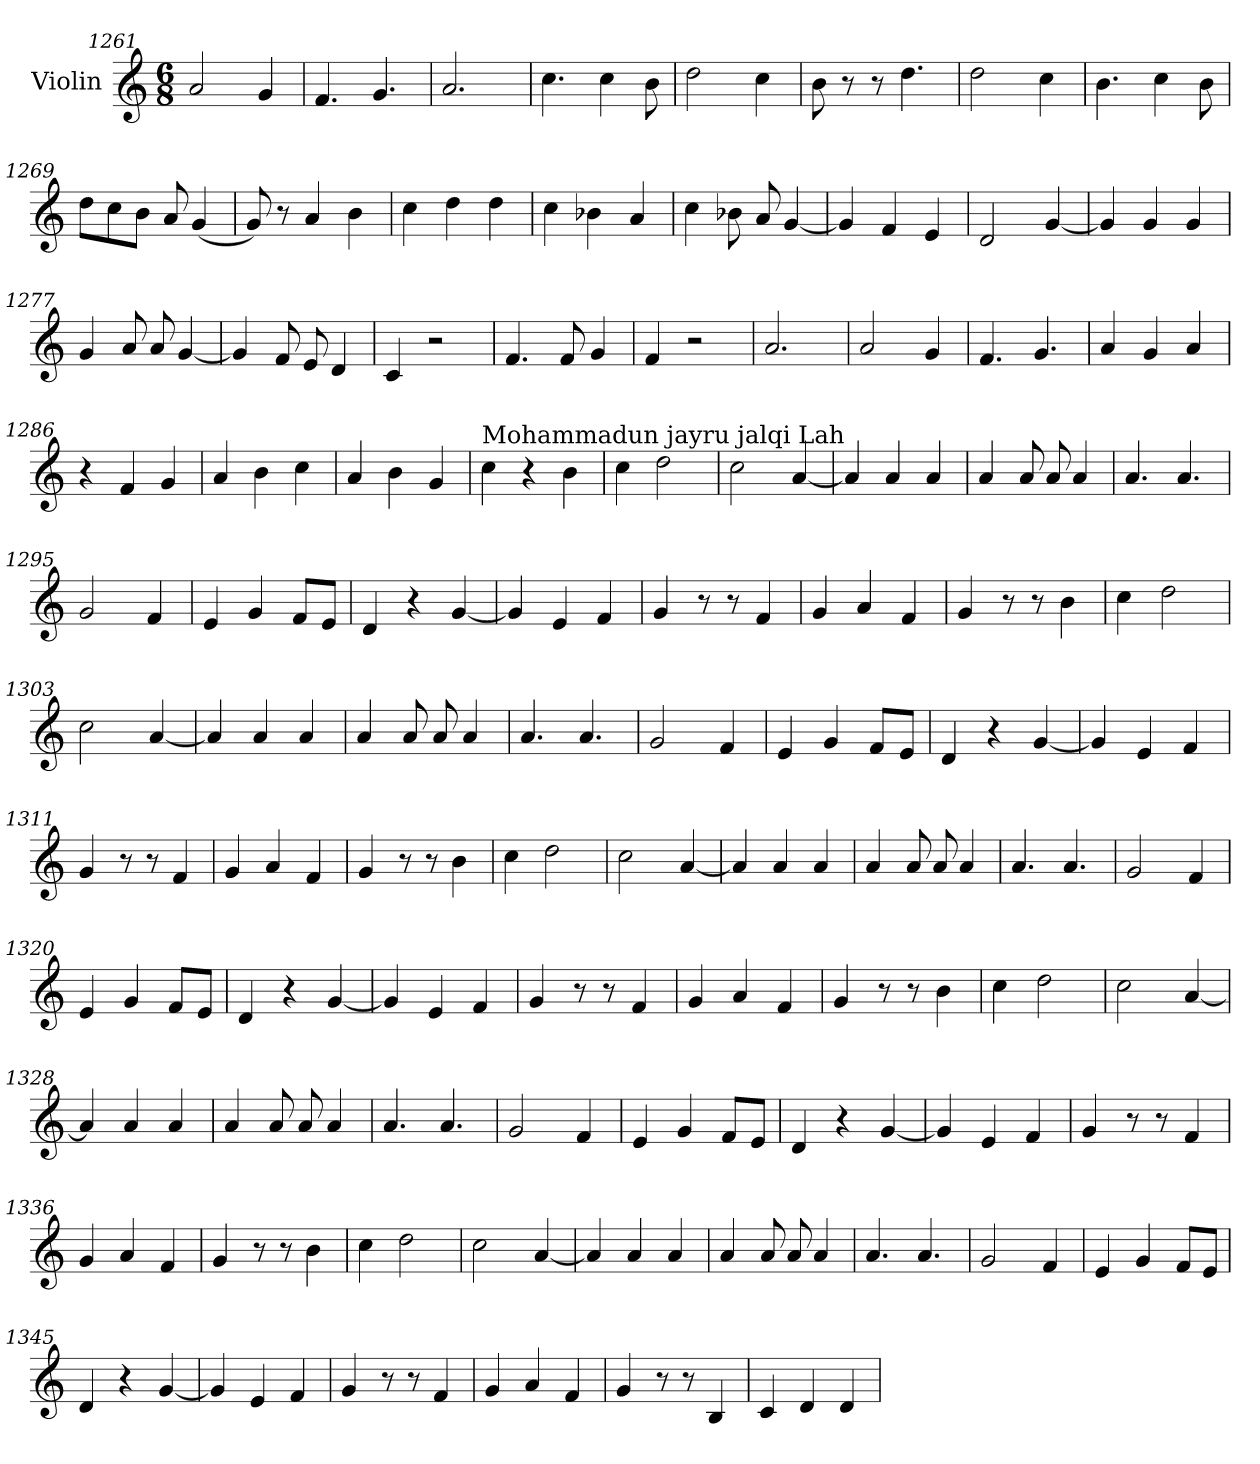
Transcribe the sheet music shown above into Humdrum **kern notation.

**kern
*part1
*staff1
*I"Violin
*clefG2
*k[]
*C:
*M6/8
=1261
2a/
4g/
=1262
4.f/
4.g/
=1263
2.a/
=1264
4.cc\
4cc\
8b\
!!LO:PB:g=z
=1265
2dd\
4cc\
=1266
8b\
8r
8r
4.dd\
!!LO:PB:g=z
=1267
2dd\
4cc\
=1268
4.b\
4cc\
8b\
=1269
8dd\L
8cc\
8b\J
8a/
(4g/
=1270
8g/)
8r
4a/
4b\
=1271
4cc\
4dd\
4dd\
!!LO:PB:g=z
=1272
4cc\
4b-X\
4a/
!!LO:PB:g=z
=1273
4cc\
8b-X\
8a/
[4g/
=1274
4g/]
4f/
4e/
=1275
2d/
[4g/
=1276
4g/]
4g/
4g/
=1277
4g/
8a/
8a/
[4g/
=1278
4g/]
8f/
8e/
4d/
!!LO:PB:g=z
=1279
4c/
2r
=1280
4.f/
8f/
4g/
!!LO:PB:g=z
=1281
4f/
2r
=1282
2.a/
=1283
2a/
4g/
=1284
4.f/
4.g/
=1285
4a/
4g/
4a/
=1286
4r
4f/
4g/
!!LO:PB:g=z
=1287
4a/
4b\
4cc\
=1288
4a/
4b\
4g/
!!LO:PB:g=z
=1289
!LO:TX:a:t=Mohammadun jayru jalqi Lah
4cc\
4r
4b\
=1290
4cc\
2dd\
=1291
2cc\
[4a/
=1292
4a/]
4a/
4a/
=1293
4a/
8a/
8a/
4a/
=1294
4.a/
4.a/
!!LO:PB:g=z
=1295
2g/
4f/
=1296
4e/
4g/
8f/L
8e/J
!!LO:PB:g=z
=1297
4d/
4r
[4g/
=1298
4g/]
4e/
4f/
=1299
4g/
8r
8r
4f/
=1300
4g/
4a/
4f/
=1301
4g/
8r
8r
4b\
=1302
4cc\
2dd\
=1303
2cc\
[4a/
!!LO:PB:g=z
=1304
4a/]
4a/
4a/
=1305
4a/
8a/
8a/
4a/
=1306
4.a/
4.a/
=1307
2g/
4f/
=1308
4e/
4g/
8f/L
8e/J
=1309
4d/
4r
[4g/
!!LO:PB:g=z
=1310
4g/]
4e/
4f/
!!LO:PB:g=z
=1311
4g/
8r
8r
4f/
=1312
4g/
4a/
4f/
=1313
4g/
8r
8r
4b\
=1314
4cc\
2dd\
=1315
2cc\
[4a/
=1316
4a/]
4a/
4a/
!!LO:PB:g=z
=1317
4a/
8a/
8a/
4a/
!!LO:PB:g=z
=1318
4.a/
4.a/
=1319
2g/
4f/
=1320
4e/
4g/
8f/L
8e/J
=1321
4d/
4r
[4g/
=1322
4g/]
4e/
4f/
=1323
4g/
8r
8r
4f/
!!LO:PB:g=z
=1324
4g/
4a/
4f/
=1325
4g/
8r
8r
4b\
!!LO:PB:g=z
=1326
4cc\
2dd\
=1327
2cc\
[4a/
=1328
4a/]
4a/
4a/
=1329
4a/
8a/
8a/
4a/
=1330
4.a/
4.a/
=1331
2g/
4f/
!!LO:PB:g=z
=1332
4e/
4g/
8f/L
8e/J
!!LO:PB:g=z
=1333
4d/
4r
[4g/
=1334
4g/]
4e/
4f/
=1335
4g/
8r
8r
4f/
=1336
4g/
4a/
4f/
=1337
4g/
8r
8r
4b\
=1338
4cc\
2dd\
!!LO:PB:g=z
=1339
2cc\
[4a/
=1340
4a/]
4a/
4a/
!!LO:PB:g=z
=1341
4a/
8a/
8a/
4a/
=1342
4.a/
4.a/
=1343
2g/
4f/
=1344
4e/
4g/
8f/L
8e/J
=1345
4d/
4r
[4g/
!!LO:PB:g=z
=1346
4g/]
4e/
4f/
!!LO:PB:g=z
=1347
4g/
8r
8r
4f/
=1348
4g/
4a/
4f/
=1349
4g/
8r
8r
4B/
=1350
4c/
4d/
4d/
=
*-
